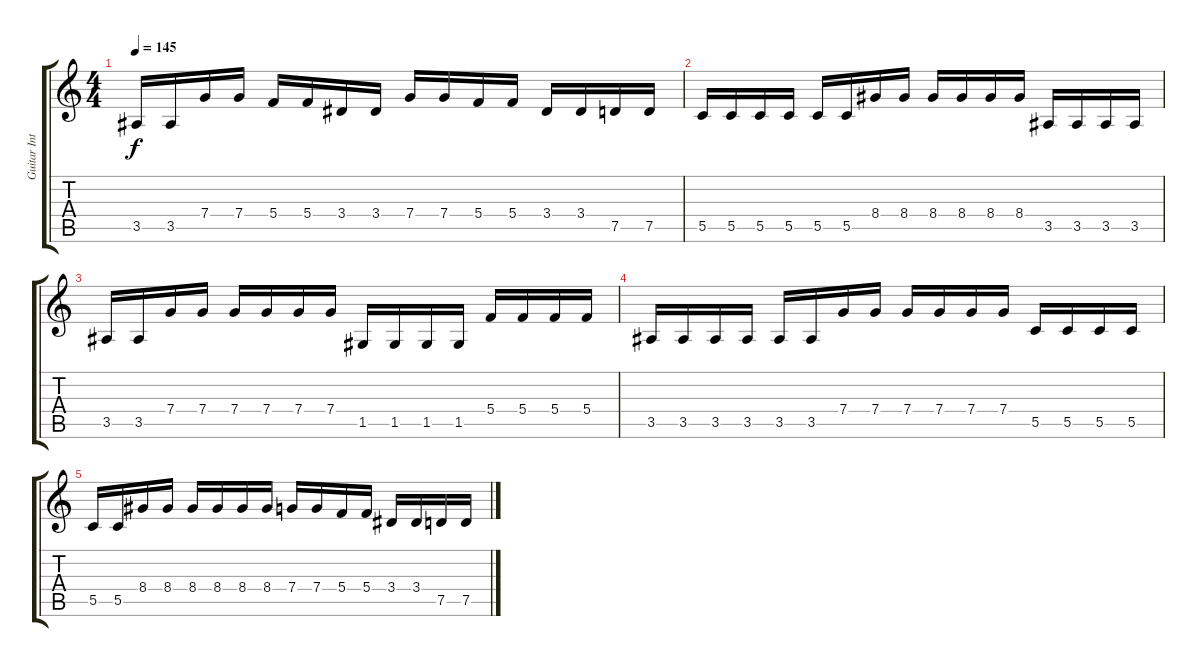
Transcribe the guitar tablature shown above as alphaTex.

\track ("Guitar Intro 1" "Guitar Int") {instrument overdrivenguitar}
\staff {score tabs}
\tuning (D4 A3 F3 C3 G2 C2) {hide}
\ts (4 4)
\tempo 145
\clef g2
\ks c
3.5.16{dy f} 3.5.16 7.4.16 7.4.16 5.4.16 5.4.16 3.4.16 3.4.16 7.4.16 7.4.16 5.4.16 5.4.16 3.4.16 3.4.16 7.5.16 7.5.16 |
5.5.16 5.5.16 5.5.16 5.5.16 5.5.16 5.5.16 8.4.16 8.4.16 8.4.16 8.4.16 8.4.16 8.4.16 3.5.16 3.5.16 3.5.16 3.5.16 |
3.5.16 3.5.16 7.4.16 7.4.16 7.4.16 7.4.16 7.4.16 7.4.16 1.5.16 1.5.16 1.5.16 1.5.16 5.4.16 5.4.16 5.4.16 5.4.16 |
3.5.16 3.5.16 3.5.16 3.5.16 3.5.16 3.5.16 7.4.16 7.4.16 7.4.16 7.4.16 7.4.16 7.4.16 5.5.16 5.5.16 5.5.16 5.5.16 |
5.5.16 5.5.16 8.4.16 8.4.16 8.4.16 8.4.16 8.4.16 8.4.16 7.4.16 7.4.16 5.4.16 5.4.16 3.4.16 3.4.16 7.5.16 7.5.16
